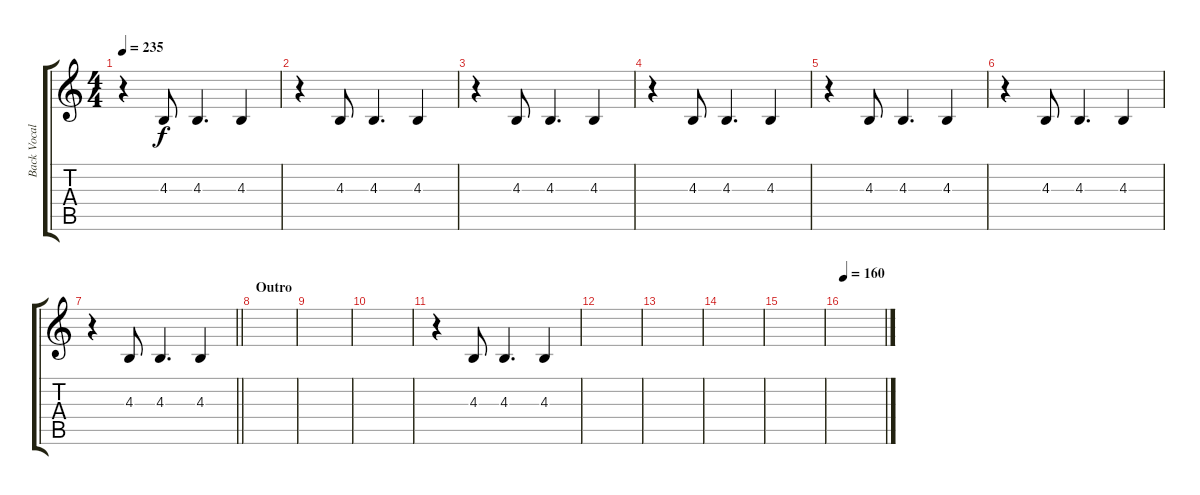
\track ("Back Vocals" "Back Vocal") {instrument tenorsax}
\staff {score tabs}
\tuning (E4 B3 G3 D3 A2 E2) {hide}
\ts (4 4)
\tempo 235
\clef g2
\ks c
r.4{dy f} 4.3.8 4.3.4{d} 4.3.4 |
r.4 4.3.8 4.3.4{d} 4.3.4 |
r.4 4.3.8 4.3.4{d} 4.3.4 |
r.4 4.3.8 4.3.4{d} 4.3.4 |
r.4 4.3.8 4.3.4{d} 4.3.4 |
r.4 4.3.8 4.3.4{d} 4.3.4 |
\barLineRight lightlight
r.4 4.3.8 4.3.4{d} 4.3.4 |
\section ("" "Outro")
|
|
|
r.4 4.3.8 4.3.4{d} 4.3.4 |
|
|
|
|
\tempo 160
